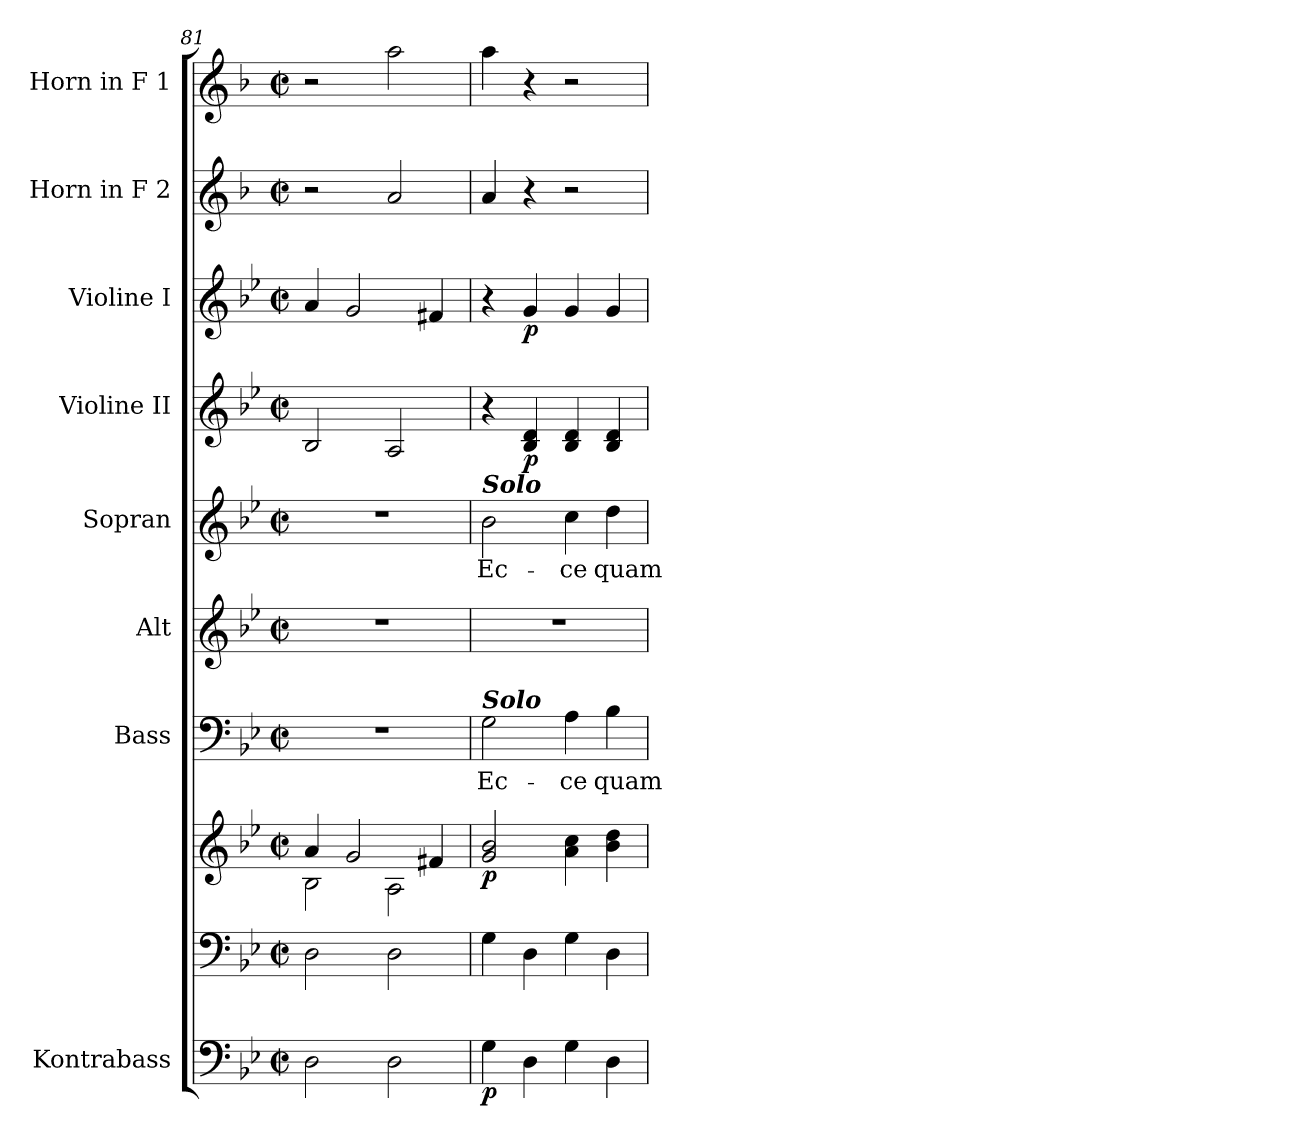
**kern	**dynam	**kern	**kern	**dynam	**kern	**text	**kern	**kern	**text	**kern	**dynam	**kern	**dynam	**kern	**kern
*part9	*part9	*part8	*part8	*part8	*part7	*part7	*part6	*part5	*part5	*part4	*part4	*part3	*part3	*part2	*part1
*staff10	*staff10	*staff9	*staff8	*staff8/9	*staff7	*staff7	*staff6	*staff5	*staff5	*staff4	*staff4	*staff3	*staff3	*staff2	*staff1
*I"Kontrabass	*	*	*	*	*I"Bass	*	*I"Alt	*I"Sopran	*	*I"Violine II	*	*I"Violine I	*	*I"Horn in F 2	*I"Horn in F 1
*I'Kb.	*	*	*	*	*I'B.	*	*I'A.	*I'S.	*	*I'Vl. II	*	*I'Vl. I	*	*	*
*clefF4	*	*clefF4	*clefG2	*	*clefF4	*	*clefG2	*clefG2	*	*clefG2	*	*clefG2	*	*clefG2	*clefG2
*ITrd7c12	*	*	*	*	*	*	*	*	*	*	*	*	*	*ITrd4c7	*ITrd4c7
*k[b-e-]	*	*k[b-e-]	*k[b-e-]	*	*k[b-e-]	*	*k[b-e-]	*k[b-e-]	*	*k[b-e-]	*	*k[b-e-]	*	*k[b-e-]	*k[b-e-]
*B-:	*	*B-:	*B-:	*	*B-:	*	*B-:	*B-:	*	*B-:	*	*B-:	*	*B-:	*B-:
*M2/2	*	*M2/2	*M2/2	*	*M2/2	*	*M2/2	*M2/2	*	*M2/2	*	*M2/2	*	*M2/2	*M2/2
*met(c|)	*	*met(c|)	*met(c|)	*	*met(c|)	*	*met(c|)	*met(c|)	*	*met(c|)	*	*met(c|)	*	*met(c|)	*met(c|)
=81	=81	=81	=81	=81	=81	=81	=81	=81	=81	=81	=81	=81	=81	=81	=81
*	*	*	*^	*	*	*	*	*	*	*	*	*	*	*	*
2DD\	.	2D\	4a/	2B-\	.	1r	.	1r	1r	.	2B-/	.	4a/	.	2r	2r
.	.	.	2g/	.	.	.	.	.	.	.	.	.	2g/	.	.	.
2DD\	.	2D\	.	2A\	.	.	.	.	.	.	2A/	.	.	.	2d/	2dd\
.	.	.	4f#X/	.	.	.	.	.	.	.	.	.	4f#X/	.	.	.
*	*	*	*v	*v	*	*	*	*	*	*	*	*	*	*	*	*
!!LO:PB:g=z
=82	=82	=82	=82	=82	=82	=82	=82	=82	=82	=82	=82	=82	=82	=82	=82
!	!	!	!	!	!	!	!	!LO:TX:a:Bi:t=Solo	!	!	!	!	!	!	!
!	!	!	!	!	!LO:TX:a:Bi:t=Solo	!	!	!	!	!	!	!	!	!	!
!	!LO:DY:b	!	!	!LO:DY:b	!	!LO:LY:b	!	!	!LO:LY:b	!	!	!	!	!	!
4GG\	p	4G\	2g/ 2b-/	p	2G\	Ec-	1r	2b-\	Ec-	4r	.	4r	.	4d/	4dd\
!	!	!	!	!	!	!	!	!	!	!	!LO:DY:b	!	!LO:DY:b	!	!
4DD\	.	4D\	.	.	.	.	.	.	.	4B-/ 4d/	p	4g/	p	4r	4r
!	!	!	!	!	!	!LO:LY:b	!	!	!LO:LY:b	!	!	!	!	!	!
4GG\	.	4G\	4a\ 4cc\	.	4A\	-ce	.	4cc\	-ce	4B-/ 4d/	.	4g/	.	2r	2r
!	!	!	!	!	!	!LO:LY:b	!	!	!LO:LY:b	!	!	!	!	!	!
4DD\	.	4D\	4b-\ 4dd\	.	4B-\	quam	.	4dd\	quam	4B-/ 4d/	.	4g/	.	.	.
=	=	=	=	=	=	=	=	=	=	=	=	=	=	=	=
*-	*-	*-	*-	*-	*-	*-	*-	*-	*-	*-	*-	*-	*-	*-	*-
